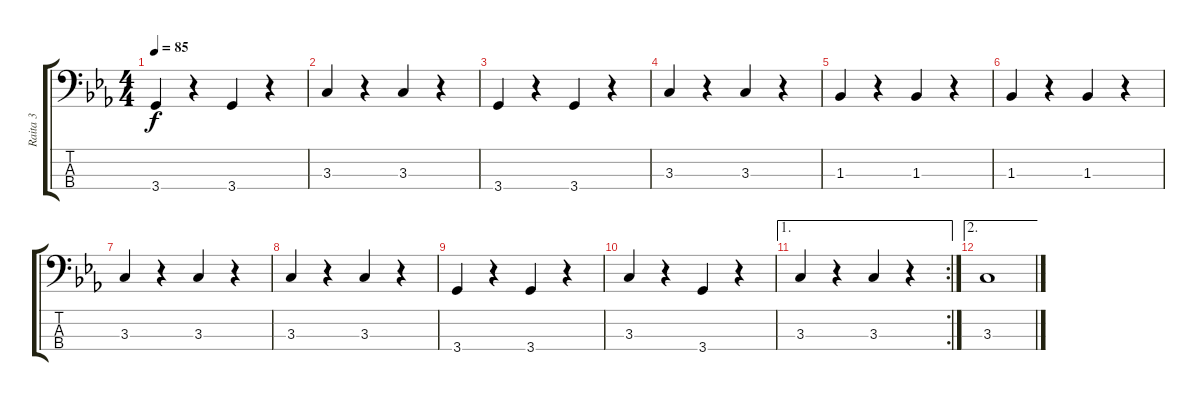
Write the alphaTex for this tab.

\track ("Raita 3" "Raita 3") {instrument contrabass}
\staff {score tabs}
\tuning (G2 D2 A1 E1) {hide}
\ts (4 4)
\tempo 85
\clef f4
\ks cminor
3.4.4{dy f} r.4 3.4.4 r.4 |
3.3.4 r.4 3.3.4 r.4 |
3.4.4 r.4 3.4.4 r.4 |
3.3.4 r.4 3.3.4 r.4 |
1.3.4 r.4 1.3.4 r.4 |
1.3.4 r.4 1.3.4 r.4 |
3.3.4 r.4 3.3.4 r.4 |
3.3.4 r.4 3.3.4 r.4 |
3.4.4 r.4 3.4.4 r.4 |
3.3.4 r.4 3.4.4 r.4 |
\ae 1
\rc 2
3.3.4 r.4 3.3.4 r.4 |
\ae 2
3.3.1
